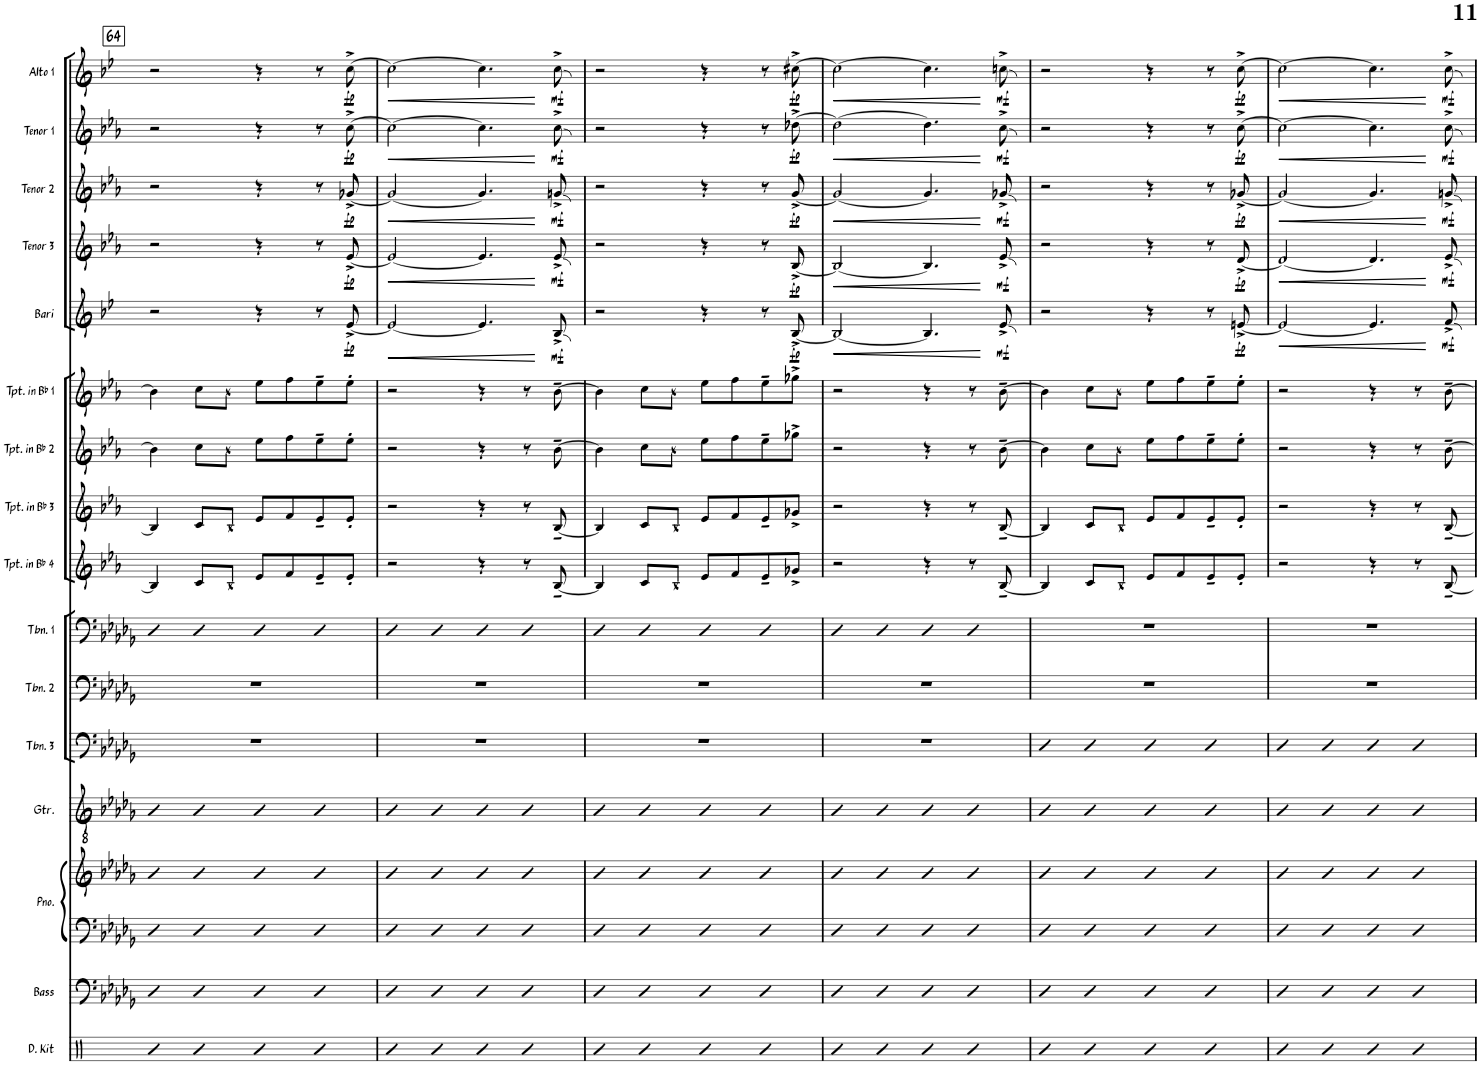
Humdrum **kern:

**kern	**kern	**kern	**kern	**kern	**kern	**kern	**kern	**kern	**kern	**kern	**kern	**kern	**dynam	**kern	**dynam	**kern	**dynam	**kern	**dynam	**kern	**dynam
*part16	*part15	*part14	*part14	*part13	*part12	*part11	*part10	*part9	*part8	*part7	*part6	*part5	*part5	*part4	*part4	*part3	*part3	*part2	*part2	*part1	*part1
*staff17	*staff16	*staff15	*staff14	*staff13	*staff12	*staff11	*staff10	*staff9	*staff8	*staff7	*staff6	*staff5	*staff5	*staff4	*staff4	*staff3	*staff3	*staff2	*staff2	*staff1	*staff1
*I"Drum Kit	*I"Acoustic Bass	*I"Piano	*	*I"Guitar	*I"Trombone 3	*I"Trombone 2	*I"Trombone 1	*I"Trumpet in Bb 4	*I"Trumpet in Bb 3	*I"Trumpet in Bb 2	*I"Trumpet in Bb 1	*I"Bari Sax	*	*I"Tenor Sax 3	*	*I"Tenor Sax 2	*	*I"Tenor Sax 1	*	*I"Alto Sax 1	*
*I'D. Kit	*I'Bass	*I'Pno.	*	*I'Gtr.	*I'Tbn. 3	*I'Tbn. 2	*I'Tbn. 1	*I'Tpt. in Bb 4	*I'Tpt. in Bb 3	*I'Tpt. in Bb 2	*I'Tpt. in Bb 1	*I'Bari	*	*I'Tenor 3	*	*I'Tenor 2	*	*I'Tenor 1	*	*I'Alto 1	*
!!LO:PB:g=z
*clefX	*clefF4	*clefF4	*clefG2	*clefGv2	*clefF4	*clefF4	*clefF4	*clefG2	*clefG2	*clefG2	*clefG2	*clefG2	*	*clefG2	*	*clefG2	*	*clefG2	*	*clefG2	*
*	*Trd7c12	*	*	*	*	*	*	*Trd1c2	*Trd1c2	*Trd1c2	*Trd1c2	*Trd12c21	*	*Trd8c14	*	*Trd8c14	*	*Trd8c14	*	*Trd5c9	*
*k[]	*k[b-e-a-d-g-]	*k[b-e-a-d-g-]	*k[b-e-a-d-g-]	*k[b-e-a-d-g-]	*k[b-e-a-d-g-]	*k[b-e-a-d-g-]	*k[b-e-a-d-g-]	*k[b-e-a-]	*k[b-e-a-]	*k[b-e-a-]	*k[b-e-a-]	*k[b-e-]	*	*k[b-e-a-]	*	*k[b-e-a-]	*	*k[b-e-a-]	*	*k[b-e-]	*
*M4/4	*M4/4	*M4/4	*M4/4	*M4/4	*M4/4	*M4/4	*M4/4	*M4/4	*M4/4	*M4/4	*M4/4	*M4/4	*	*M4/4	*	*M4/4	*	*M4/4	*	*M4/4	*
!!LO:REH:place=s1:a:B:rj:fs=14:t=64
=64	=64	=64	=64	=64	=64	=64	=64	=64	=64	=64	=64	=64	=64	=64	=64	=64	=64	=64	=64	=64	=64
4R	4D-	4D-	4b-	4B-	1r	1r	4D-	4B-/]	4B-/]	4b-\]	4b-\]	2r	.	2r	.	2r	.	2r	.	2r	.
4R	4D-	4D-	4b-	4B-	.	.	4D-	8c/L	8c/L	8cc\L	8cc\L	.	.	.	.	.	.	.	.	.	.
.	.	.	.	.	.	.	.	8B-/J	8B-/J	8b-\J	8b-\J	.	.	.	.	.	.	.	.	.	.
4R	4D-	4D-	4b-	4B-	.	.	4D-	8e-/L	8e-/L	8ee-\L	8ee-\L	4r	.	4r	.	4r	.	4r	.	4r	.
.	.	.	.	.	.	.	.	8f/	8f/	8ff\	8ff\	.	.	.	.	.	.	.	.	.	.
4R	4D-	4D-	4b-	4B-	.	.	4D-	8e-~/	8e-~/	8ee-~\	8ee-~\	8r	.	8r	.	8r	.	8r	.	8r	.
!	!	!	!	!	!	!	!	!	!	!	!	!	!LO:DY:b	!	!LO:DY:b	!	!LO:DY:b	!	!LO:DY:b	!	!LO:DY:b
.	.	.	.	.	.	.	.	8e-'/J	8e-'/J	8ee-'\J	8ee-'\J	[8e-^/	fp	[8e-^/	fp	[8g-X^/	fp	[8cc^\	fp	[8cc^\	fp
=65	=65	=65	=65	=65	=65	=65	=65	=65	=65	=65	=65	=65	=65	=65	=65	=65	=65	=65	=65	=65	=65
!	!	!	!	!	!	!	!	!	!	!	!	!	!LO:HP:b	!	!LO:HP:b	!	!LO:HP:b	!	!LO:HP:b	!	!LO:HP:b
4R	4D-	4D-	4b-	4B-	1r	1r	4D-	2r	2r	2r	2r	2e-/_	<	2e-/_	<	2g-/_	<	2cc\_	<	2cc\_	<
4R	4D-	4D-	4b-	4B-	.	.	4D-	.	.	.	.	.	.	.	.	.	.	.	.	.	.
4R	4D-	4D-	4b-	4B-	.	.	4D-	4r	4r	4r	4r	4.e-/]	.	4.e-/]	.	4.g-/]	.	4.cc\]	.	4.cc\]	.
4R	4D-	4D-	4b-	4B-	.	.	4D-	8r	8r	8r	8r	.	.	.	.	.	.	.	.	.	.
!	!	!	!	!	!	!	!	!	!	!	!	!	!LO:DY:n=1:b	!	!LO:DY:n=1:b	!	!LO:DY:n=1:b	!	!LO:DY:n=1:b	!	!LO:DY:n=1:b
.	.	.	.	.	.	.	.	[8B-~/	[8B-~/	[8b-~\	[8b-~\	8B-^/	[ mf	8e-^/	[ mf	8gn^/	[ mf	8cc^\	[ mf	8cc^\	[ mf
=66	=66	=66	=66	=66	=66	=66	=66	=66	=66	=66	=66	=66	=66	=66	=66	=66	=66	=66	=66	=66	=66
4R	4D-	4D-	4b-	4B-	1r	1r	4D-	4B-/]	4B-/]	4b-\]	4b-\]	2r	.	2r	.	2r	.	2r	.	2r	.
4R	4D-	4D-	4b-	4B-	.	.	4D-	8c/L	8c/L	8cc\L	8cc\L	.	.	.	.	.	.	.	.	.	.
.	.	.	.	.	.	.	.	8B-/J	8B-/J	8b-\J	8b-\J	.	.	.	.	.	.	.	.	.	.
4R	4D-	4D-	4b-	4B-	.	.	4D-	8e-/L	8e-/L	8ee-\L	8ee-\L	4r	.	4r	.	4r	.	4r	.	4r	.
.	.	.	.	.	.	.	.	8f/	8f/	8ff\	8ff\	.	.	.	.	.	.	.	.	.	.
4R	4D-	4D-	4b-	4B-	.	.	4D-	8e-~/	8e-~/	8ee-~\	8ee-~\	8r	.	8r	.	8r	.	8r	.	8r	.
!	!	!	!	!	!	!	!	!	!	!	!	!	!LO:DY:b	!	!LO:DY:b	!	!LO:DY:b	!	!LO:DY:b	!	!LO:DY:b
.	.	.	.	.	.	.	.	8g-X^/J	8g-X^/J	8gg-X^\J	8gg-X^\J	[8B-^/	fp	[8B-^/	fp	[8g^/	fp	[8dd-X^\	fp	[8cc#X^\	fp
=67	=67	=67	=67	=67	=67	=67	=67	=67	=67	=67	=67	=67	=67	=67	=67	=67	=67	=67	=67	=67	=67
!	!	!	!	!	!	!	!	!	!	!	!	!	!LO:HP:b	!	!LO:HP:b	!	!LO:HP:b	!	!LO:HP:b	!	!LO:HP:b
4R	4D-	4D-	4b-	4B-	1r	1r	4D-	2r	2r	2r	2r	2B-/_	<	2B-/_	<	2g/_	<	2dd-\_	<	2cc#\_	<
4R	4D-	4D-	4b-	4B-	.	.	4D-	.	.	.	.	.	.	.	.	.	.	.	.	.	.
4R	4D-	4D-	4b-	4B-	.	.	4D-	4r	4r	4r	4r	4.B-/]	.	4.B-/]	.	4.g/]	.	4.dd-\]	.	4.cc#\]	.
4R	4D-	4D-	4b-	4B-	.	.	4D-	8r	8r	8r	8r	.	.	.	.	.	.	.	.	.	.
!	!	!	!	!	!	!	!	!	!	!	!	!	!LO:DY:n=1:b	!	!LO:DY:n=1:b	!	!LO:DY:n=1:b	!	!LO:DY:n=1:b	!	!LO:DY:n=1:b
.	.	.	.	.	.	.	.	[8B-~/	[8B-~/	[8b-~\	[8b-~\	8e-^/	[ mf	8e-^/	[ mf	8g-X^/	[ mf	8cc^\	[ mf	8ccn^\	[ mf
=68	=68	=68	=68	=68	=68	=68	=68	=68	=68	=68	=68	=68	=68	=68	=68	=68	=68	=68	=68	=68	=68
4R	4D-	4D-	4b-	4B-	4D-	1r	1r	4B-/]	4B-/]	4b-\]	4b-\]	2r	.	2r	.	2r	.	2r	.	2r	.
4R	4D-	4D-	4b-	4B-	4D-	.	.	8c/L	8c/L	8cc\L	8cc\L	.	.	.	.	.	.	.	.	.	.
.	.	.	.	.	.	.	.	8B-/J	8B-/J	8b-\J	8b-\J	.	.	.	.	.	.	.	.	.	.
4R	4D-	4D-	4b-	4B-	4D-	.	.	8e-/L	8e-/L	8ee-\L	8ee-\L	4r	.	4r	.	4r	.	4r	.	4r	.
.	.	.	.	.	.	.	.	8f/	8f/	8ff\	8ff\	.	.	.	.	.	.	.	.	.	.
4R	4D-	4D-	4b-	4B-	4D-	.	.	8e-~/	8e-~/	8ee-~\	8ee-~\	8r	.	8r	.	8r	.	8r	.	8r	.
!	!	!	!	!	!	!	!	!	!	!	!	!	!LO:DY:b	!	!LO:DY:b	!	!LO:DY:b	!	!LO:DY:b	!	!LO:DY:b
.	.	.	.	.	.	.	.	8e-'/J	8e-'/J	8ee-'\J	8ee-'\J	[8en^/	fp	[8d^/	fp	[8g-X^/	fp	[8cc^\	fp	[8cc^\	fp
=69	=69	=69	=69	=69	=69	=69	=69	=69	=69	=69	=69	=69	=69	=69	=69	=69	=69	=69	=69	=69	=69
!	!	!	!	!	!	!	!	!	!	!	!	!	!LO:HP:b	!	!LO:HP:b	!	!LO:HP:b	!	!LO:HP:b	!	!LO:HP:b
4R	4D-	4D-	4b-	4B-	4D-	1r	1r	2r	2r	2r	2r	2e/_	<	2d/_	<	2g-/_	<	2cc\_	<	2cc\_	<
4R	4D-	4D-	4b-	4B-	4D-	.	.	.	.	.	.	.	.	.	.	.	.	.	.	.	.
4R	4D-	4D-	4b-	4B-	4D-	.	.	4r	4r	4r	4r	4.e/]	.	4.d/]	.	4.g-/]	.	4.cc\]	.	4.cc\]	.
4R	4D-	4D-	4b-	4B-	4D-	.	.	8r	8r	8r	8r	.	.	.	.	.	.	.	.	.	.
!	!	!	!	!	!	!	!	!	!	!	!	!	!LO:DY:n=1:b	!	!LO:DY:n=1:b	!	!LO:DY:n=1:b	!	!LO:DY:n=1:b	!	!LO:DY:n=1:b
.	.	.	.	.	.	.	.	[8B-~/	[8B-~/	[8b-~\	[8b-~\	8f^/	[ mf	8e-^/	[ mf	8gn^/	[ mf	8cc^\	[ mf	8cc^\	[ mf
=	=	=	=	=	=	=	=	=	=	=	=	=	=	=	=	=	=	=	=	=	=
*-	*-	*-	*-	*-	*-	*-	*-	*-	*-	*-	*-	*-	*-	*-	*-	*-	*-	*-	*-	*-	*-
